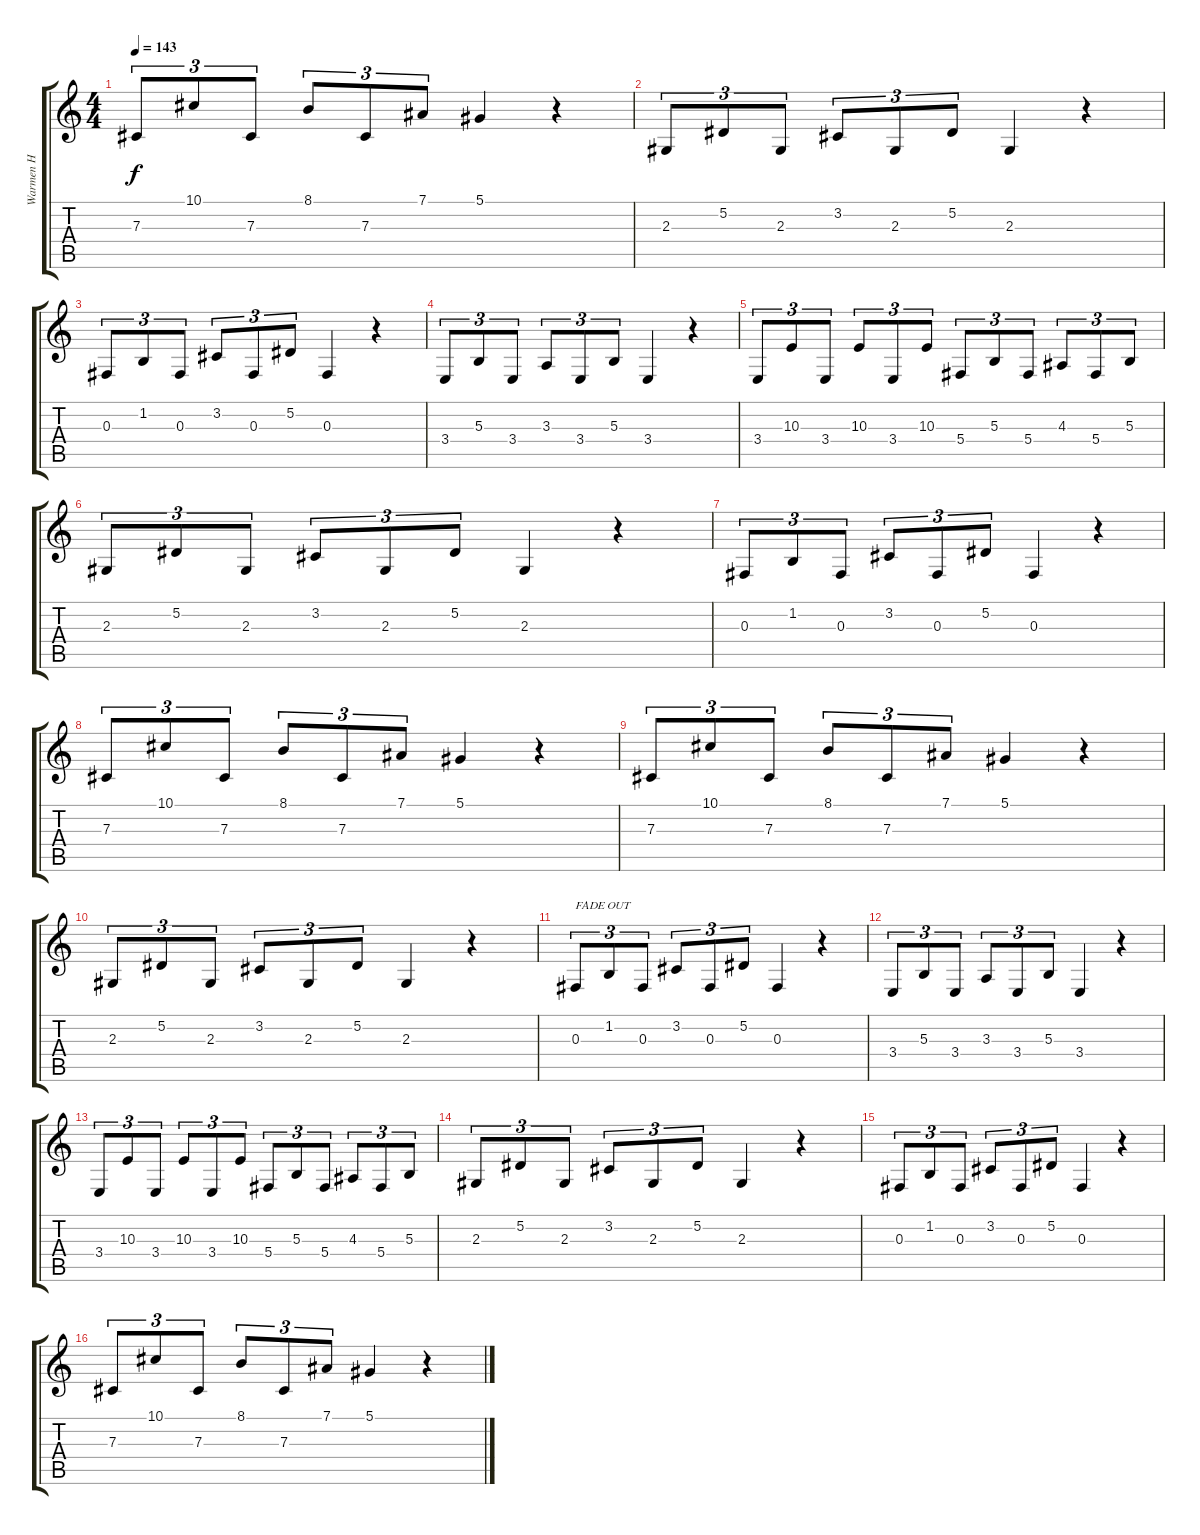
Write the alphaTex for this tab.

\track ("Warmen H" "Warmen H") {instrument harpsichord}
\staff {score tabs}
\tuning (Eb4 Bb3 Gb3 Db3 Ab2 Db2) {hide}
\ts (4 4)
\tempo 143
\clef g2
\ks c
7.3.8{tu (3 2) dy f} 10.1.8{tu (3 2)} 7.3.8{tu (3 2)} 8.1.8{tu (3 2)} 7.3.8{tu (3 2)} 7.1.8{tu (3 2)} 5.1.4 r.4 |
2.3.8{tu (3 2)} 5.2.8{tu (3 2)} 2.3.8{tu (3 2)} 3.2.8{tu (3 2)} 2.3.8{tu (3 2)} 5.2.8{tu (3 2)} 2.3.4 r.4 |
0.3.8{tu (3 2)} 1.2.8{tu (3 2)} 0.3.8{tu (3 2)} 3.2.8{tu (3 2)} 0.3.8{tu (3 2)} 5.2.8{tu (3 2)} 0.3.4 r.4 |
3.4.8{tu (3 2)} 5.3.8{tu (3 2)} 3.4.8{tu (3 2)} 3.3.8{tu (3 2)} 3.4.8{tu (3 2)} 5.3.8{tu (3 2)} 3.4.4 r.4 |
3.4.8{tu (3 2)} 10.3.8{tu (3 2)} 3.4.8{tu (3 2)} 10.3.8{tu (3 2)} 3.4.8{tu (3 2)} 10.3.8{tu (3 2)} 5.4.8{tu (3 2)} 5.3.8{tu (3 2)} 5.4.8{tu (3 2)} 4.3.8{tu (3 2)} 5.4.8{tu (3 2)} 5.3.8{tu (3 2)} |
2.3.8{tu (3 2)} 5.2.8{tu (3 2)} 2.3.8{tu (3 2)} 3.2.8{tu (3 2)} 2.3.8{tu (3 2)} 5.2.8{tu (3 2)} 2.3.4 r.4 |
0.3.8{tu (3 2)} 1.2.8{tu (3 2)} 0.3.8{tu (3 2)} 3.2.8{tu (3 2)} 0.3.8{tu (3 2)} 5.2.8{tu (3 2)} 0.3.4 r.4 |
7.3.8{tu (3 2)} 10.1.8{tu (3 2)} 7.3.8{tu (3 2)} 8.1.8{tu (3 2)} 7.3.8{tu (3 2)} 7.1.8{tu (3 2)} 5.1.4 r.4 |
7.3.8{tu (3 2)} 10.1.8{tu (3 2)} 7.3.8{tu (3 2)} 8.1.8{tu (3 2)} 7.3.8{tu (3 2)} 7.1.8{tu (3 2)} 5.1.4 r.4 |
2.3.8{tu (3 2)} 5.2.8{tu (3 2)} 2.3.8{tu (3 2)} 3.2.8{tu (3 2)} 2.3.8{tu (3 2)} 5.2.8{tu (3 2)} 2.3.4 r.4 |
0.3.8{tu (3 2) txt "FADE OUT"} 1.2.8{tu (3 2)} 0.3.8{tu (3 2)} 3.2.8{tu (3 2)} 0.3.8{tu (3 2)} 5.2.8{tu (3 2)} 0.3.4 r.4 |
3.4.8{tu (3 2)} 5.3.8{tu (3 2)} 3.4.8{tu (3 2)} 3.3.8{tu (3 2)} 3.4.8{tu (3 2)} 5.3.8{tu (3 2)} 3.4.4 r.4 |
3.4.8{tu (3 2)} 10.3.8{tu (3 2)} 3.4.8{tu (3 2)} 10.3.8{tu (3 2)} 3.4.8{tu (3 2)} 10.3.8{tu (3 2)} 5.4.8{tu (3 2)} 5.3.8{tu (3 2)} 5.4.8{tu (3 2)} 4.3.8{tu (3 2)} 5.4.8{tu (3 2)} 5.3.8{tu (3 2)} |
2.3.8{tu (3 2)} 5.2.8{tu (3 2)} 2.3.8{tu (3 2)} 3.2.8{tu (3 2)} 2.3.8{tu (3 2)} 5.2.8{tu (3 2)} 2.3.4 r.4 |
0.3.8{tu (3 2)} 1.2.8{tu (3 2)} 0.3.8{tu (3 2)} 3.2.8{tu (3 2)} 0.3.8{tu (3 2)} 5.2.8{tu (3 2)} 0.3.4 r.4 |
7.3.8{tu (3 2)} 10.1.8{tu (3 2)} 7.3.8{tu (3 2)} 8.1.8{tu (3 2)} 7.3.8{tu (3 2)} 7.1.8{tu (3 2)} 5.1.4 r.4
